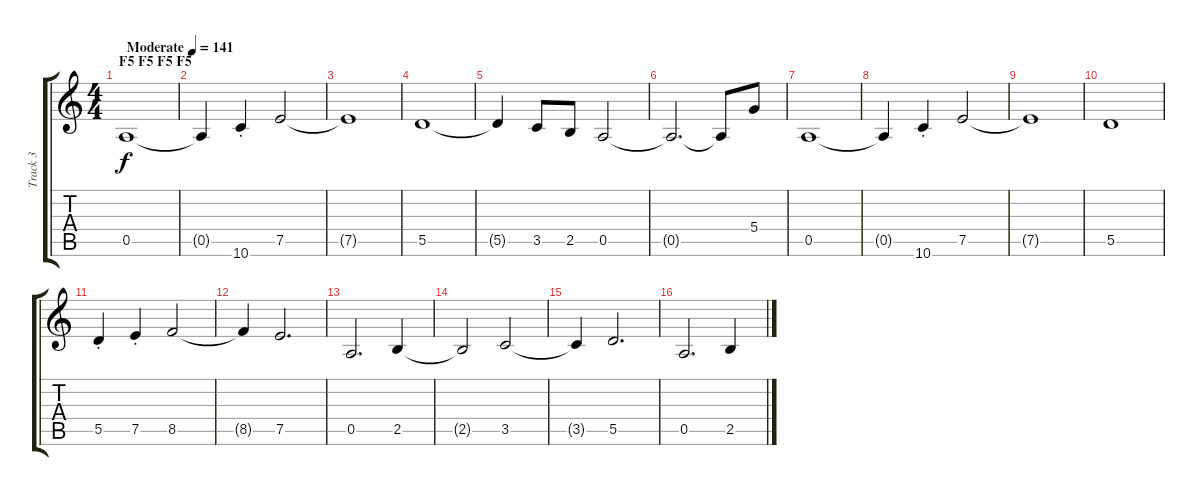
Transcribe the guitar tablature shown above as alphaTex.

\track ("Track 3" "Track 3") {instrument acousticguitarsteel}
\staff {score tabs}
\tuning (E4 B3 G3 D3 A2 D2) {hide}
\ts (4 4)
\section ("" "F5 F5 F5 F5")
\tempo (141 "Moderate")
\clef g2
\ks c
0.5.1{dy f instrument acousticguitarsteel} |
0.5{t}.4 10.6{st}.4 7.5.2 |
7.5{t}.1 |
5.5.1 |
5.5{t}.4 3.5.8 2.5.8 0.5.2 |
0.5{t}.2{d} 0.5{t}.8 5.4.8 |
0.5.1 |
0.5{t}.4 10.6{st}.4 7.5.2 |
7.5{t}.1 |
5.5.1 |
5.5{st}.4 7.5{st}.4 8.5.2 |
8.5{t}.4 7.5.2{d} |
0.5.2{d} 2.5.4 |
2.5{t}.2 3.5.2 |
3.5{t}.4 5.5.2{d} |
0.5.2{d} 2.5.4
